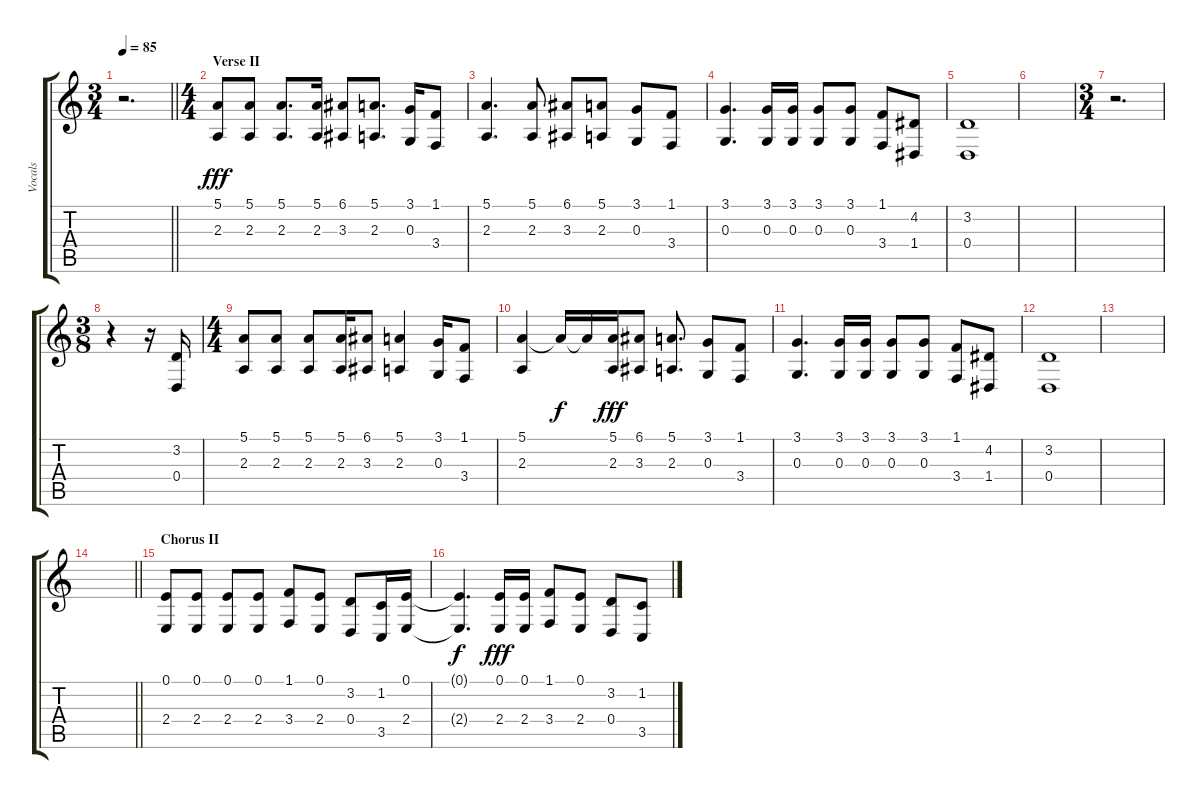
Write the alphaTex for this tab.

\track ("Vocals" "Vocals") {instrument vibraphone}
\staff {score tabs}
\tuning (E4 B3 G3 D3 A2 E2) {hide}
\ts (3 4)
\tempo 85
\clef g2
\barLineRight lightlight
\ks c
r.2{d dy f} |
\ts (4 4)
\section ("" "Verse II")
(5.1 2.3).8{dy fff} (5.1 2.3).8 (5.1 2.3).8{d} (5.1 2.3).16 (6.1 3.3).8 (5.1 2.3).8{d} (3.1 0.3).16 (1.1 3.4).8 |
(5.1 2.3).4{d} (5.1 2.3).8 (6.1 3.3).8 (5.1 2.3).8 (3.1 0.3).8 (1.1 3.4).8 |
(3.1 0.3).4{d} (3.1 0.3).16 (3.1 0.3).16 (3.1 0.3).8 (3.1 0.3).8 (1.1 3.4).8 (4.2 1.4).8 |
(3.2 0.4).1 |
|
\ts (3 4)
r.2{d} |
\ts (3 8)
r.4 r.16 (3.2 0.4).16 |
\ts (4 4)
(5.1 2.3).8 (5.1 2.3).8 (5.1 2.3).8 (5.1 2.3).16 (6.1 3.3).8 (5.1 2.3).4 (3.1 0.3).16 (1.1 3.4).8 |
(5.1 2.3).4 5.1{t}.16{dy f} 5.1{t}.16 (5.1 2.3).16{dy fff} (6.1 3.3).8 (5.1 2.3).8{d} (3.1 0.3).8 (1.1 3.4).8 |
(3.1 0.3).4{d} (3.1 0.3).16 (3.1 0.3).16 (3.1 0.3).8 (3.1 0.3).8 (1.1 3.4).8 (4.2 1.4).8 |
(3.2 0.4).1 |
|
\barLineRight lightlight
|
\section ("" "Chorus II")
(0.1 2.4).8 (0.1 2.4).8 (0.1 2.4).8 (0.1 2.4).8 (1.1 3.4).8 (0.1 2.4).8 (3.2 0.4).8 (1.2 3.5).16 (0.1 2.4).16 |
(0.1{t} 2.4{t}).4{d dy f} (0.1 2.4).16{dy fff} (0.1 2.4).16 (1.1 3.4).8 (0.1 2.4).8 (3.2 0.4).8 (1.2 3.5).8
